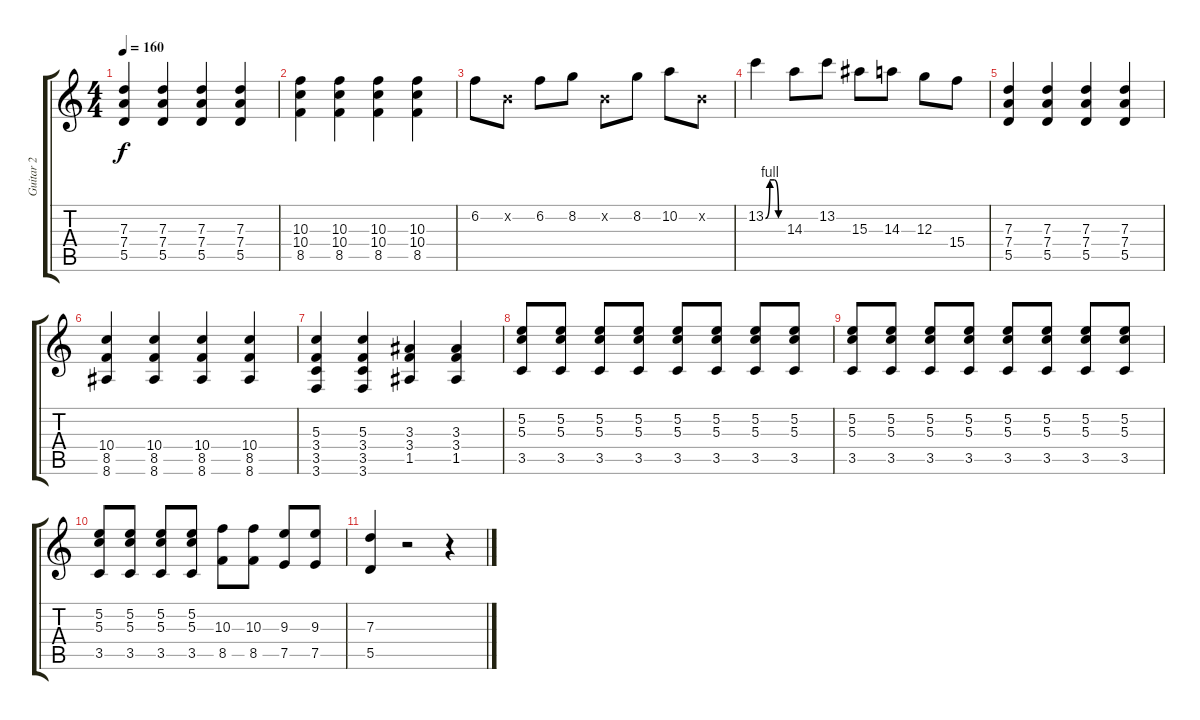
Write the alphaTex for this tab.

\track ("Guitar 2" "Guitar 2") {instrument distortionguitar}
\staff {score tabs}
\tuning (E4 B3 G3 D3 A2 D2) {hide}
\ts (4 4)
\tempo 160
\clef g2
\ks c
(7.3 7.4 5.5).4{dy f} (7.3 7.4 5.5).4 (7.3 7.4 5.5).4 (7.3 7.4 5.5).4 |
(10.3 10.4 8.5).4 (10.3 10.4 8.5).4 (10.3 10.4 8.5).4 (10.3 10.4 8.5).4 |
6.2.8 0.2{x}.8 6.2.8 8.2.8 0.2{x}.8 8.2.8 10.2.8 0.2{x}.8 |
13.2{be (custom 0 0 15 4 30 4 45 0 60 0)}.4 14.3.8 13.2.8 15.3.8 14.3.8 12.3.8 15.4.8 |
(7.3 7.4 5.5).4 (7.3 7.4 5.5).4 (7.3 7.4 5.5).4 (7.3 7.4 5.5).4 |
(10.4 8.5 8.6).4 (10.4 8.5 8.6).4 (10.4 8.5 8.6).4 (10.4 8.5 8.6).4 |
(5.3 3.4 3.5 3.6).4 (5.3 3.4 3.5 3.6).4 (3.3 3.4 1.5).4 (3.3 3.4 1.5).4 |
(5.2 5.3 3.5).8 (5.2 5.3 3.5).8 (5.2 5.3 3.5).8 (5.2 5.3 3.5).8 (5.2 5.3 3.5).8 (5.2 5.3 3.5).8 (5.2 5.3 3.5).8 (5.2 5.3 3.5).8 |
(5.2 5.3 3.5).8 (5.2 5.3 3.5).8 (5.2 5.3 3.5).8 (5.2 5.3 3.5).8 (5.2 5.3 3.5).8 (5.2 5.3 3.5).8 (5.2 5.3 3.5).8 (5.2 5.3 3.5).8 |
(5.2 5.3 3.5).8 (5.2 5.3 3.5).8 (5.2 5.3 3.5).8 (5.2 5.3 3.5).8 (10.3 8.5).8 (10.3 8.5).8 (9.3 7.5).8 (9.3 7.5).8 |
(7.3 5.5).4 r.2 r.4
